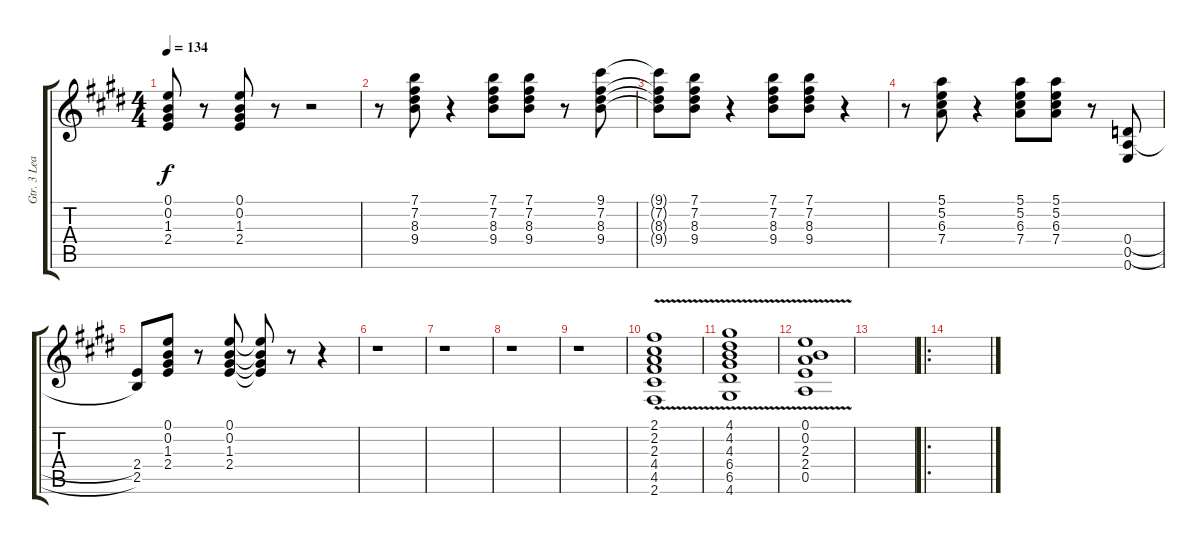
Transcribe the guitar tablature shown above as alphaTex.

\track ("Gtr. 3 Lead" "Gtr. 3 Lea") {instrument electricguitarclean}
\staff {score tabs}
\tuning (E4 B3 G3 D3 A2 E2) {hide}
\ts (4 4)
\tempo 134
\clef g2
\ks c#minor
(0.1 0.2 1.3 2.4).8{dy f} r.8 (0.1 0.2 1.3 2.4).8 r.8 r.2 |
r.8 (7.1 7.2 8.3 9.4).8 r.4 (7.1 7.2 8.3 9.4).8 (7.1 7.2 8.3 9.4).8 r.8 (9.1 7.2 8.3 9.4).8 |
(9.1{t} 7.2{t} 8.3{t} 9.4{t}).8 (7.1 7.2 8.3 9.4).8 r.4 (7.1 7.2 8.3 9.4).8 (7.1 7.2 8.3 9.4).8 r.4 |
r.8 (5.1 5.2 6.3 7.4).8 r.4 (5.1 5.2 6.3 7.4).8 (5.1 5.2 6.3 7.4).8 r.8 (0.4{h} 0.5{h} 0.6).8 |
(2.4 2.5).8 (0.1 0.2 1.3 2.4).8 r.8 (0.1 0.2 1.3 2.4).8 (0.1{t} 0.2{t} 1.3{t} 2.4{t}).8 r.8 r.4 |
r.1 |
r.1 |
r.1 |
r.1 |
(2.1{v} 2.2 2.3 4.4 4.5 2.6).1 |
(4.1{v} 4.2 4.3 6.4 6.5 4.6).1 |
(0.1{v} 0.2 2.3 2.4 0.5).1 |
|
\ro
